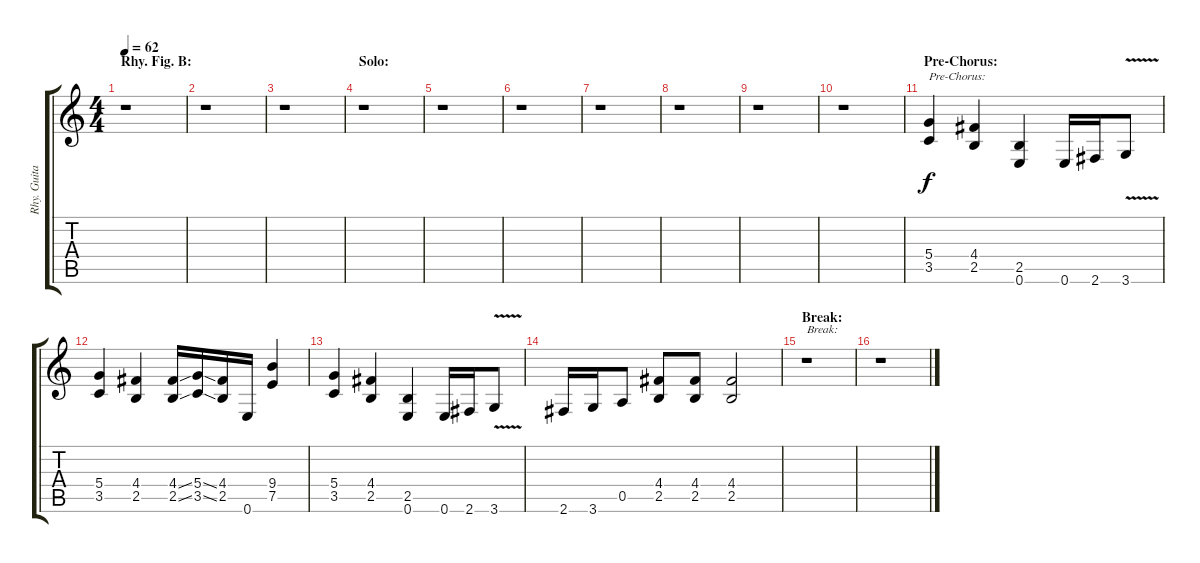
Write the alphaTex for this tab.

\track ("Rhy. Guitar 2" "Rhy. Guita") {instrument distortionguitar}
\staff {score tabs}
\tuning (E4 B3 G3 D3 A2 E2) {hide}
\ts (4 4)
\section ("" "Rhy. Fig. B:")
\tempo 62
\clef g2
\ks c
r.1{dy f} |
r.1 |
r.1 |
\section ("" "Solo:")
r.1 |
r.1 |
r.1 |
r.1 |
r.1 |
r.1 |
r.1 |
\section ("" "Pre-Chorus:")
(5.4 3.5).4{txt "Pre-Chorus:"} (4.4 2.5).4 (2.5 0.6).4 0.6.16 2.6.16 3.6{v}.8 |
(5.4 3.5).4 (4.4 2.5).4 (4.4{ss} 2.5{ss}).16 (5.4{ss} 3.5{ss}).16 (4.4 2.5).16 0.6.16 (9.4 7.5).4 |
(5.4 3.5).4 (4.4 2.5).4 (2.5 0.6).4 0.6.16 2.6.16 3.6{v}.8 |
2.6.16 3.6.16 0.5.8 (4.4 2.5).8 (4.4 2.5).8 (4.4 2.5).2 |
\section ("" "Break:")
r.1{txt "Break:"} |
r.1
